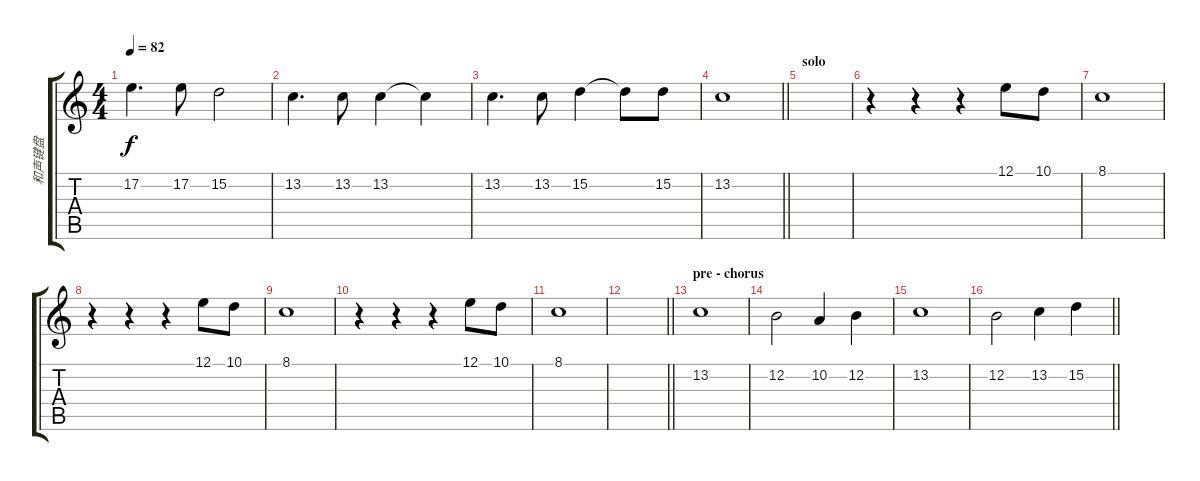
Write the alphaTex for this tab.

\track ("和声键盘" "和声键盘") {instrument stringensemble2}
\staff {score tabs}
\tuning (E4 B3 G3 D3 A2 E2) {hide}
\ts (4 4)
\tempo 82
\clef g2
\ks c
17.2.4{d dy f} 17.2.8 15.2.2 |
13.2.4{d} 13.2.8 13.2.4 13.2{t}.4 |
13.2.4{d} 13.2.8 15.2.4 15.2{t}.8 15.2.8 |
\barLineRight lightlight
13.2.1 |
\section ("" "solo")
|
r.4 r.4 r.4 12.1.8 10.1.8 |
8.1.1 |
r.4 r.4 r.4 12.1.8 10.1.8 |
8.1.1 |
r.4 r.4 r.4 12.1.8 10.1.8 |
8.1.1 |
\barLineRight lightlight
|
\section ("" "pre - chorus")
13.2.1 |
12.2.2 10.2.4 12.2.4 |
13.2.1 |
\barLineRight lightlight
12.2.2 13.2.4 15.2.4
